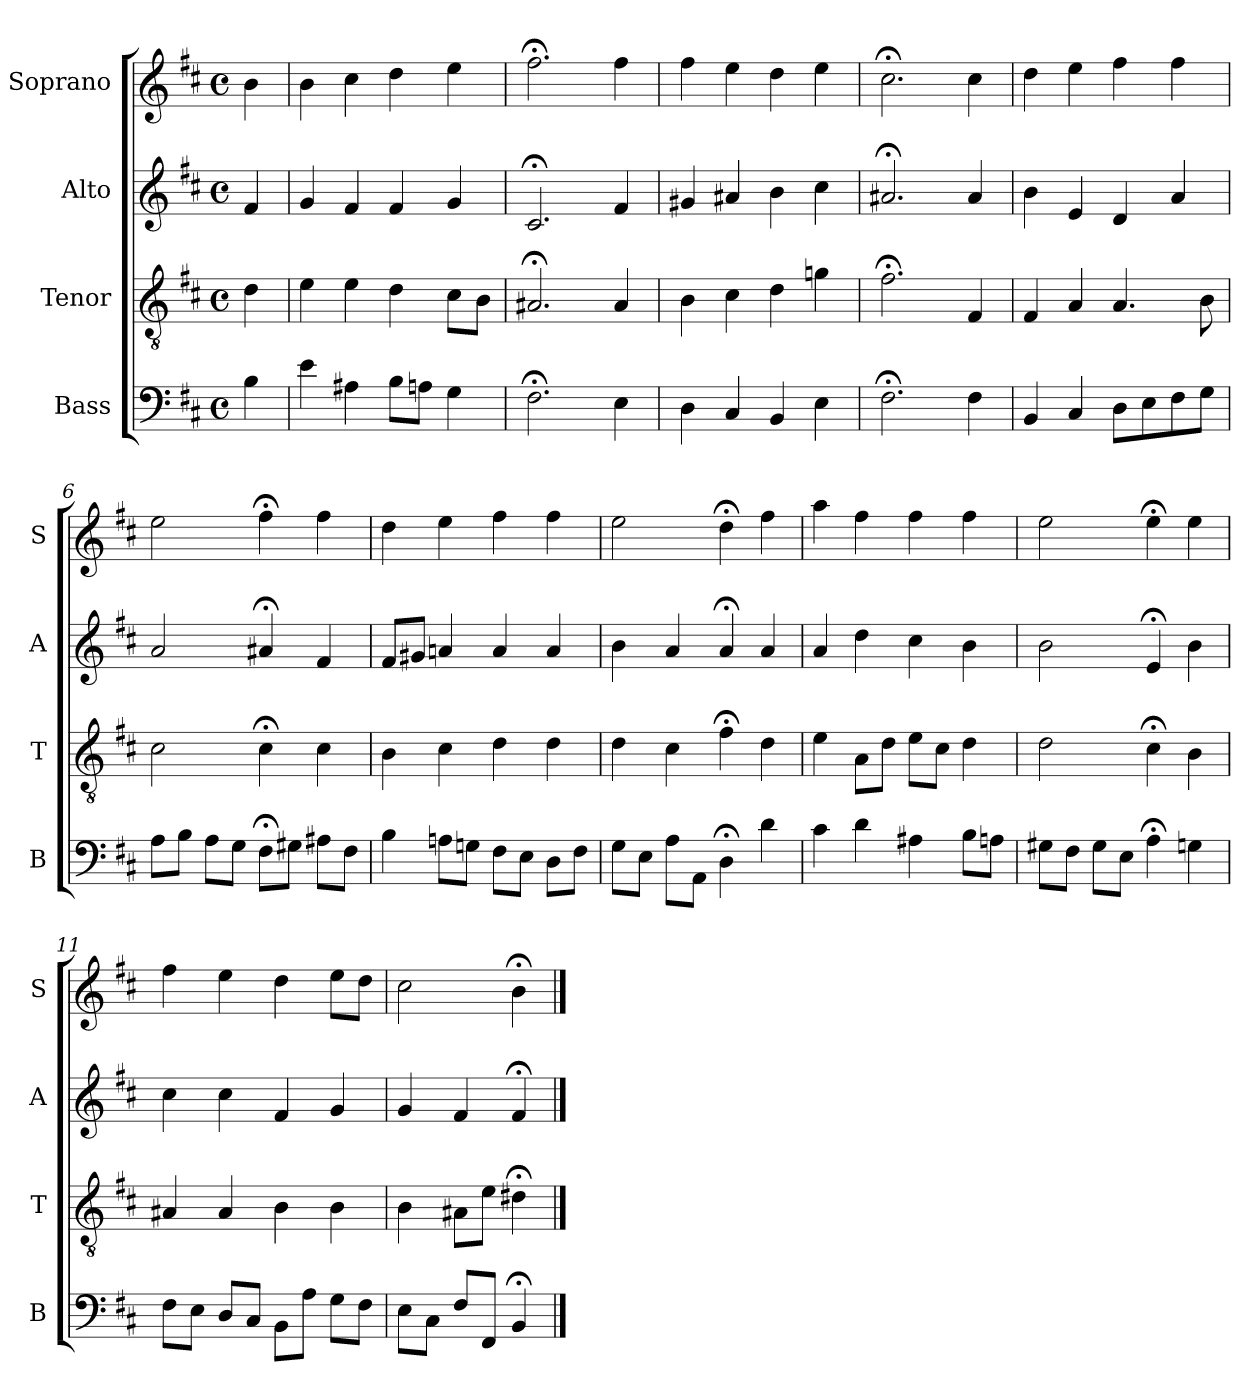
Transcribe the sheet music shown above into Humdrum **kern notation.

**kern	**kern	**kern	**kern
*part4	*part3	*part2	*part1
*staff4	*staff3	*staff2	*staff1
*I"Bass	*I"Tenor	*I"Alto	*I"Soprano
*I'B	*I'T	*I'A	*I'S
*clefF4	*clefGv2	*clefG2	*clefG2
*k[f#c#]	*k[f#c#]	*k[f#c#]	*k[f#c#]
*b:	*b:	*b:	*b:
*M4/4	*M4/4	*M4/4	*M4/4
*met(c)	*met(c)	*met(c)	*met(c)
*MM100	*MM100	*MM100	*MM100
=	=	=	=
4B	4d	4f#	4b
=1	=1	=1	=1
4e	4e	4g	4b
4A#X	4e	4f#	4cc#
8BL	4d	4f#	4dd
8AnJ	.	.	.
4Gi	8c#iL	4gi	4eei
.	8BJ	.	.
=2	=2	=2	=2
2.F#;<	2.A#X;<	2.c#;<	2.ff#;<
4E	4A#	4f#	4ff#
=3	=3	=3	=3
4D	4B	4g#X	4ff#
4C#	4c#	4a#X	4ee
4BB	4d	4b	4dd
4E	4gn	4cc#	4ee
=4	=4	=4	=4
2.F#;<	2.f#;<	2.a#X;<	2.cc#;<
4F#	4F#	4a#	4cc#
=5	=5	=5	=5
4BB	4F#	4b	4dd
4C#	4A	4e	4ee
8DL	4.A	4d	4ff#
8E	.	.	.
8F#	.	4a	4ff#
8GJ	8B	.	.
=6	=6	=6	=6
8AL	2c#	2a	2ee
8BJ	.	.	.
8AL	.	.	.
8GJ	.	.	.
8F#;<L	4c#;<	4a#X;<	4ff#;<
8G#XJ	.	.	.
8A#XL	4c#	4f#	4ff#
8F#J	.	.	.
=7	=7	=7	=7
4B	4B	8f#L	4dd
.	.	8g#XJ	.
8AnL	4c#	4an	4ee
8GnJ	.	.	.
8F#L	4d	4a	4ff#
8EJ	.	.	.
8DL	4d	4a	4ff#
8F#J	.	.	.
=8	=8	=8	=8
8GL	4d	4b	2ee
8EJ	.	.	.
8AL	4c#	4a	.
8AAJ	.	.	.
4D;<	4f#;<	4a;<	4dd;<
4d	4d	4a	4ff#
=9	=9	=9	=9
4c#	4e	4a	4aa
4d	8AL	4dd	4ff#
.	8dJ	.	.
4A#X	8eL	4cc#	4ff#
.	8c#J	.	.
8BL	4d	4b	4ff#
8AnJ	.	.	.
=10	=10	=10	=10
8G#XL	2d	2b	2ee
8F#J	.	.	.
8G#L	.	.	.
8EJ	.	.	.
4A;<	4c#;<	4e;<	4ee;<
4Gn	4B	4b	4ee
=11	=11	=11	=11
8F#L	4A#X	4cc#	4ff#
8EJ	.	.	.
8DL	4A#	4cc#	4ee
8C#J	.	.	.
8BBL	4B	4f#	4dd
8AJ	.	.	.
8GL	4B	4g	8eeL
8F#J	.	.	8ddJ
=12	=12	=12	=12
8EL	4B	4g	2cc#
8C#J	.	.	.
8F#L	8A#XL	4f#	.
8FF#J	8eJ	.	.
4BB;<	4d#X;<	4f#;<	4b;<
==	==	==	==
*-	*-	*-	*-
